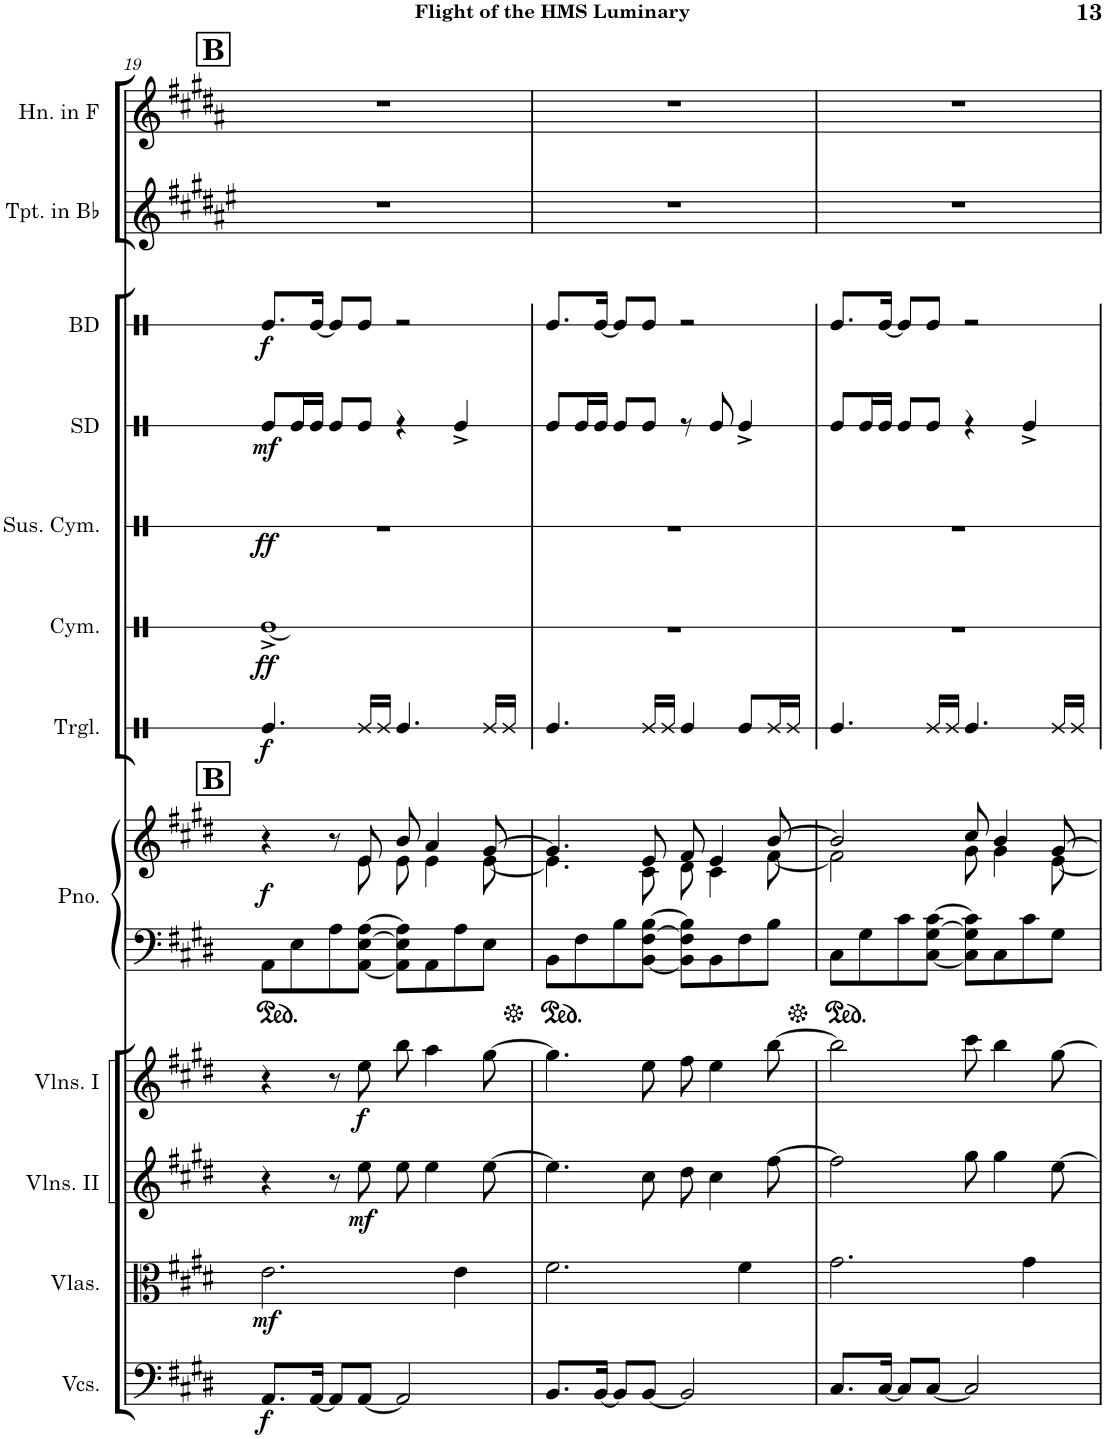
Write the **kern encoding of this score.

**kern	**dynam	**kern	**dynam	**kern	**dynam	**kern	**dynam	**kern	**kern	**dynam	**kern	**dynam	**kern	**dynam	**kern	**kern	**kern
*part10	*part10	*part9	*part9	*part8	*part8	*part7	*part7	*part6	*part6	*part6	*part5	*part5	*part4	*part4	*part3	*part2	*part1
*staff11	*staff11	*staff10	*staff10	*staff9	*staff9	*staff8	*staff8	*staff7	*staff6	*staff6/7	*staff5	*staff5	*staff4	*staff4	*staff3	*staff2	*staff1
*I"Violoncellos	*	*I"Violas	*	*I"Violins II	*	*I"Violins I	*	*I"Piano	*	*	*I"Triangle	*	*I"Suspended Cymbal	*	*I"Trumpet in Bb	*I"Horn in F	*I"Pan Flute
*I'Vcs.	*	*I'Vlas.	*	*I'Vlns. II	*	*I'Vlns. I	*	*I'Pno.	*	*	*I'Trgl.	*	*I'Sus. Cym.	*	*I'Tpt. in Bb	*I'Hn. in F	*I'Pn. Fl.
!!LO:PB:g=z
*clefF4	*	*clefC3	*	*clefG2	*	*clefG2	*	*clefF4	*clefG2	*	*clefX	*	*clefX	*	*clefG2	*clefG2	*clefG2
*	*	*	*	*	*	*	*	*	*	*	*	*	*	*	*Trd1c2	*Trd4c7	*
*k[f#c#g#d#]	*	*k[f#c#g#d#]	*	*k[f#c#g#d#]	*	*k[f#c#g#d#]	*	*k[f#c#g#d#]	*k[f#c#g#d#]	*	*k[]	*	*k[]	*	*k[f#c#g#d#a#e#]	*k[f#c#g#d#a#]	*k[f#c#g#d#]
*M4/4	*	*M4/4	*	*M4/4	*	*M4/4	*	*M4/4	*M4/4	*	*M4/4	*	*M4/4	*	*M4/4	*M4/4	*M4/4
!!LO:REH:place=s1:a:B:cj:fs=14:t=B
!!LO:REH:place=s6:a:B:cj:fs=14:t=B
=19	=19	=19	=19	=19	=19	=19	=19	=19	=19	=19	=19	=19	=19	=19	=19	=19	=19
*	*	*	*	*	*	*	*	*	*^	*	*	*	*	*	*	*	*
!	!LO:DY:b	!	!LO:DY:b	!	!	!	!	!	!	!	!LO:DY:b	!	!LO:DY:b	!	!LO:DY:b	!	!	!
8.AA/L	f	2.e\	mf	4r	.	4r	.	8AA\L	4r	4ryy	f	4.Re/	f	1r	ff	1r	1r	1r
.	.	.	.	.	.	.	.	8E\	.	.	.	.	.	.	.	.	.	.
[16AA/Jk	.	.	.	.	.	.	.	.	.	.	.	.	.	.	.	.	.	.
8AA/L]	.	.	.	8r	.	8r	.	8A\	8r	8ryy	.	.	.	.	.	.	.	.
!	!	!	!	!	!LO:DY:b	!	!LO:DY:b	!	!	!	!	!	!	!	!	!	!	!
[8AA/J	.	.	.	8ee\	mf	8ee\	f	[8AA\ [8E\ [8A\J	8e/	8e\	.	16Re/LL	.	.	.	.	.	.
.	.	.	.	.	.	.	.	.	.	.	.	16Re/JJ	.	.	.	.	.	.
2AA/]	.	.	.	8ee\	.	8bb\	.	8AA\] 8E\] 8A\]L	8b/	8e\	.	4.Re/	.	.	.	.	.	.
.	.	.	.	4ee\	.	4aa\	.	8AA\	4a/	4e\	.	.	.	.	.	.	.	.
.	.	4e\	.	.	.	.	.	8A\	.	.	.	.	.	.	.	.	.	.
.	.	.	.	[8ee\	.	[8gg#\	.	8E\J	[8g#/	[8e\	.	16Re/LL	.	.	.	.	.	.
.	.	.	.	.	.	.	.	.	.	.	.	16Re/JJ	.	.	.	.	.	.
=20	=20	=20	=20	=20	=20	=20	=20	=20	=20	=20	=20	=20	=20	=20	=20	=20	=20	=20
8.BB/L	.	2.f#\	.	4.ee\]	.	4.gg#\]	.	8BB\L	4.g#/]	4.e\]	.	4.Re/	.	1r	.	1r	1r	1r
.	.	.	.	.	.	.	.	8F#\	.	.	.	.	.	.	.	.	.	.
[16BB/Jk	.	.	.	.	.	.	.	.	.	.	.	.	.	.	.	.	.	.
8BB/L]	.	.	.	.	.	.	.	8B\	.	.	.	.	.	.	.	.	.	.
[8BB/J	.	.	.	8cc#\	.	8ee\	.	[8BB\ [8F#\ [8B\J	8e/	8c#\	.	16Re/LL	.	.	.	.	.	.
.	.	.	.	.	.	.	.	.	.	.	.	16Re/JJ	.	.	.	.	.	.
2BB/]	.	.	.	8dd#\	.	8ff#\	.	8BB\] 8F#\] 8B\]L	8f#/	8d#\	.	4Re/	.	.	.	.	.	.
.	.	.	.	4cc#\	.	4ee\	.	8BB\	4e/	4c#\	.	.	.	.	.	.	.	.
.	.	4f#\	.	.	.	.	.	8F#\	.	.	.	8Re/L	.	.	.	.	.	.
.	.	.	.	[8ff#\	.	[8bb\	.	8B\J	[8b/	[8f#\	.	16Re/L	.	.	.	.	.	.
.	.	.	.	.	.	.	.	.	.	.	.	16Re/JJ	.	.	.	.	.	.
=21	=21	=21	=21	=21	=21	=21	=21	=21	=21	=21	=21	=21	=21	=21	=21	=21	=21	=21
8.C#/L	.	2.g#\	.	2ff#\]	.	2bb\]	.	8C#\L	2b/]	2f#\]	.	4.Re/	.	1r	.	1r	1r	1r
.	.	.	.	.	.	.	.	8G#\	.	.	.	.	.	.	.	.	.	.
[16C#/Jk	.	.	.	.	.	.	.	.	.	.	.	.	.	.	.	.	.	.
8C#/L]	.	.	.	.	.	.	.	8c#\	.	.	.	.	.	.	.	.	.	.
[8C#/J	.	.	.	.	.	.	.	[8C#\ [8G#\ [8c#\J	.	.	.	16Re/LL	.	.	.	.	.	.
.	.	.	.	.	.	.	.	.	.	.	.	16Re/JJ	.	.	.	.	.	.
2C#/]	.	.	.	8gg#\	.	8ccc#\	.	8C#\] 8G#\] 8c#\]L	8cc#/	8g#\	.	4.Re/	.	.	.	.	.	.
.	.	.	.	4gg#\	.	4bb\	.	8C#\	4b/	4g#\	.	.	.	.	.	.	.	.
.	.	4g#\	.	.	.	.	.	8c#\	.	.	.	.	.	.	.	.	.	.
.	.	.	.	[8ee\	.	[8gg#\	.	8G#\J	[8g#/	[8e\	.	16Re/LL	.	.	.	.	.	.
.	.	.	.	.	.	.	.	.	.	.	.	16Re/JJ	.	.	.	.	.	.
*	*	*	*	*	*	*	*	*	*v	*v	*	*	*	*	*	*	*	*
=	=	=	=	=	=	=	=	=	=	=	=	=	=	=	=	=	=
*-	*-	*-	*-	*-	*-	*-	*-	*-	*-	*-	*-	*-	*-	*-	*-	*-	*-
